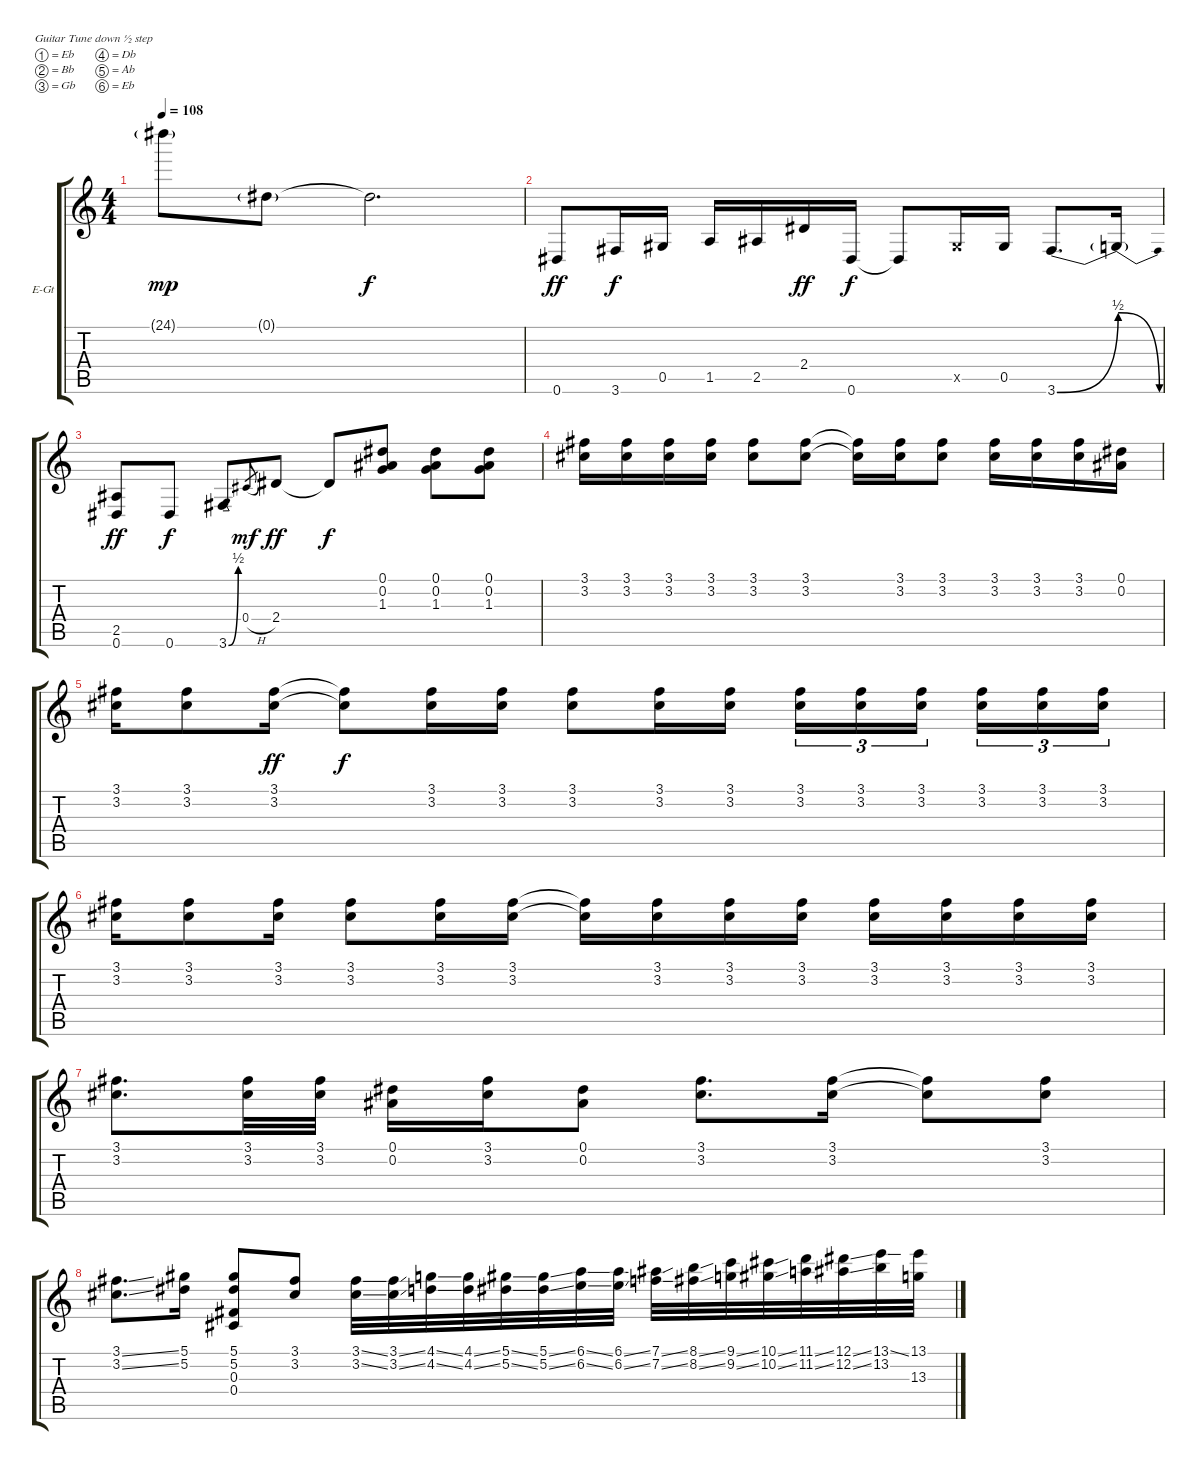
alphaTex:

\bracketExtendMode groupsimilarinstruments
\firstSystemTrackNameOrientation horizontal
\otherSystemsTrackNameOrientation horizontal
\track ("Guitar (Jimi Hendrix)" "E-Gt") {instrument overdrivenguitar}
\staff {score tabs}
\tuning (Eb4 Bb3 Gb3 Db3 Ab2 Eb2)
\ts (4 4)
\tempo 108
\clef g2
\ks c
24.1{g}.8{dy mp} 0.1{g}.8 0.1{t}.2{d dy f} |
0.6.8{dy ff} 3.6.16{dy f} 0.5.16 1.5.16 2.5.16 2.4.16{dy ff} 0.6.16{dy f} 0.6{t}.8 0.5{x}.16 0.5.16 3.6{be (bend 0 0 60 2)}.8{d} 3.6{be (release 0 2 60 0) t}.16 |
(2.5 0.6).8{dy ff} 0.6.8{dy f} 3.6{be (bend 0 0 60 2)}.8 0.4{h}.8{gr dy mf} 2.4.8{dy ff} 2.4{t}.8{dy f} (0.1 0.2 1.3).8 (0.1 0.2 1.3).8 (0.1 0.2 1.3).8 |
(3.1 3.2).16 (3.1 3.2).16 (3.1 3.2).16 (3.1 3.2).16 (3.1 3.2).8 (3.1 3.2).8 (3.1{t} 3.2{t}).16 (3.1 3.2).16 (3.1 3.2).8 (3.1 3.2).16 (3.1 3.2).16 (3.1 3.2).16 (0.1 0.2).16 |
(3.1 3.2).16 (3.1 3.2).8 (3.1 3.2).16{dy ff} (3.1{t} 3.2{t}).8{dy f} (3.1 3.2).16 (3.1 3.2).16 (3.1 3.2).8 (3.1 3.2).16 (3.1 3.2).16 (3.1 3.2).16{tu (3 2)} (3.1 3.2).16{tu (3 2)} (3.1 3.2).16{tu (3 2)} (3.1 3.2).16{tu (3 2)} (3.1 3.2).16{tu (3 2)} (3.1 3.2).16{tu (3 2)} |
(3.1 3.2).16 (3.1 3.2).8 (3.1 3.2).16 (3.1 3.2).8 (3.1 3.2).16 (3.1 3.2).16 (3.1{t} 3.2{t}).16 (3.1 3.2).16 (3.1 3.2).16 (3.1 3.2).16 (3.1 3.2).16 (3.1 3.2).16 (3.1 3.2).16 (3.1 3.2).16 |
(3.1 3.2).8{d} (3.1 3.2).32 (3.1 3.2).32 (0.1 0.2).16 (3.1 3.2).16 (0.1 0.2).8 (3.1 3.2).8{d} (3.1 3.2).16 (3.1{t} 3.2{t}).8 (3.1 3.2).8 |
(3.1{ss} 3.2{ss}).8{d} (5.1 5.2).16 (5.1 5.2 0.3 0.4).8 (3.1 3.2).8 (3.1{ss} 3.2{ss}).32 (3.1{ss} 3.2{ss}).32 (4.1{ss} 4.2{ss}).32 (4.1{ss} 4.2{ss}).32 (5.1{ss} 5.2{ss}).32 (5.1{ss} 5.2{ss}).32 (6.1{ss} 6.2{ss}).32 (6.1{ss} 6.2{ss}).32 (7.1{ss} 7.2{ss}).32 (8.1{ss} 8.2{ss}).32 (9.1{ss} 9.2{ss}).32 (10.1{ss} 10.2{ss}).32 (11.1{ss} 11.2{ss}).32 (12.1{ss} 12.2{ss}).32 (13.1{ss} 13.2).32 (13.1{ss} 13.3{ss}).32
